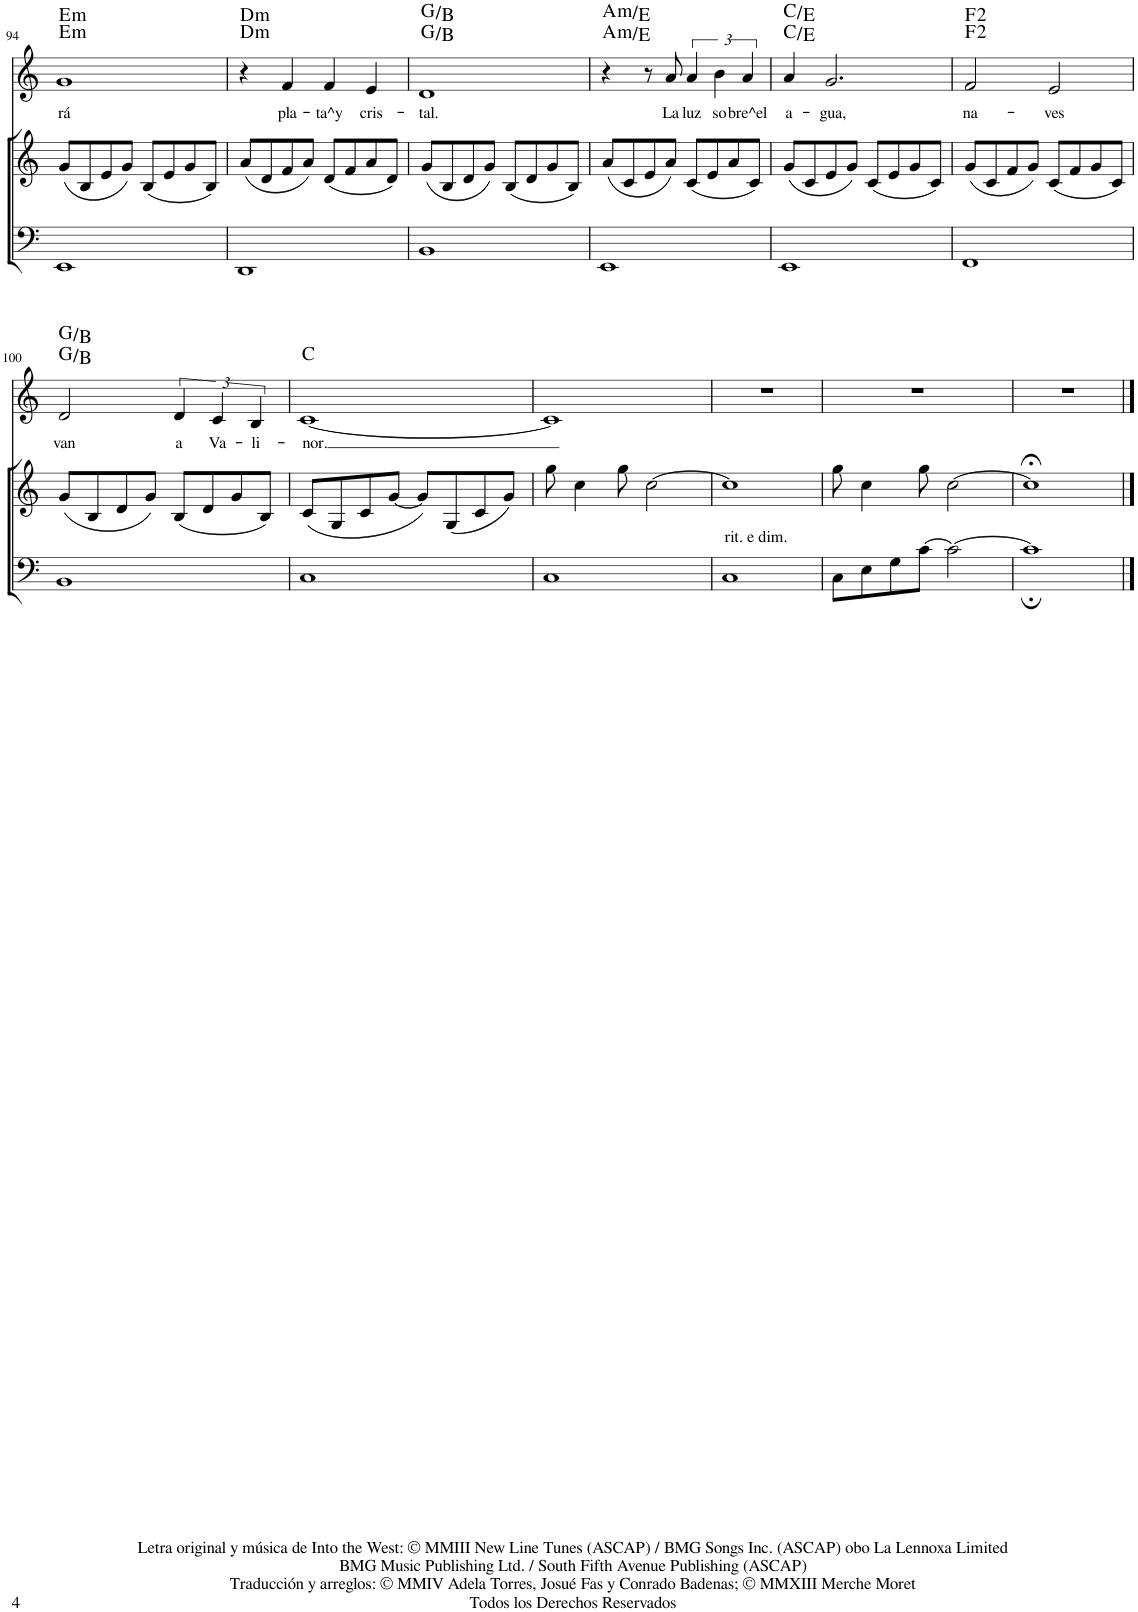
**kern	**kern	**kern	**text	**harte
*part3	*part2	*part1	*part1	*part1
*staff3	*staff2	*staff1	*staff1	*
*I"Violoncello	*I"Violin	*I"Voice	*	*
*I'Vc	*I'Vln	*	*	*
!!LO:PB:g=z
*clefF4	*clefG2	*clefG2	*	*
*k[]	*k[]	*k[]	*	*
*M4/4	*M4/4	*M4/4	*	*
=94	=94	=94	=94	=94
!	!	!	!LO:LY:b	!LO:H:n=1:kt=m
!	!	!	!	!LO:H:n=2:kt=m
1EE	(8g/L	1g	rá	E:min E:min
.	8B/	.	.	.
.	8e/	.	.	.
.	8g/J)	.	.	.
.	(8B/L	.	.	.
.	8e/	.	.	.
.	8g/	.	.	.
.	8B/J)	.	.	.
=95	=95	=95	=95	=95
!	!	!	!	!LO:H:n=1:kt=m
!	!	!	!	!LO:H:n=2:kt=m
1DD	(8a/L	4r	.	D:min D:min
.	8d/	.	.	.
!	!	!	!LO:LY:b	!
.	8f/	4f/	pla-	.
.	8a/J)	.	.	.
!	!	!	!LO:LY:b	!
.	(8d/L	4f/	-ta^y	.
.	8f/	.	.	.
!	!	!	!LO:LY:b	!
.	8a/	4e/	cris-	.
.	8d/J)	.	.	.
=96	=96	=96	=96	=96
!	!	!	!LO:LY:b	!
1BB	(8g/L	1d	-tal.	G:maj/3 G:maj/3
.	8B/	.	.	.
.	8d/	.	.	.
.	8g/J)	.	.	.
.	(8B/L	.	.	.
.	8d/	.	.	.
.	8g/	.	.	.
.	8B/J)	.	.	.
=97	=97	=97	=97	=97
!	!	!	!	!LO:H:n=1:kt=m
!	!	!	!	!LO:H:n=2:kt=m
1EE	(8a/L	4r	.	A:min/5 A:min/5
.	8c/	.	.	.
.	8e/	8r	.	.
!	!	!	!LO:LY:b	!
.	8a/J)	8a/	La	.
!	!	!	!LO:LY:b	!
.	(8c/L	6a/	luz	.
.	8e/	.	.	.
!	!	!	!LO:LY:b	!
.	.	6b\	so-	.
.	8a/	.	.	.
!	!	!	!LO:LY:b	!
.	.	6a/	-bre^el	.
.	8c/J)	.	.	.
=98	=98	=98	=98	=98
!	!	!	!LO:LY:b	!
1EE	(8g/L	4a/	a-	C:maj/3 C:maj/3
.	8c/	.	.	.
!	!	!	!LO:LY:b	!
.	8e/	2.g/	-gua,	.
.	8g/J)	.	.	.
.	(8c/L	.	.	.
.	8e/	.	.	.
.	8g/	.	.	.
.	8c/J)	.	.	.
=99	=99	=99	=99	=99
!	!	!	!LO:LY:b	!
1FF	(8g/L	2f/	na-	F:maj(2) F:maj(2)
.	8c/	.	.	.
.	8f/	.	.	.
.	8g/J)	.	.	.
!	!	!	!LO:LY:b	!
.	(8c/L	2e/	-ves	.
.	8f/	.	.	.
.	8g/	.	.	.
.	8c/J)	.	.	.
!!LO:LB:g=z
=100	=100	=100	=100	=100
!	!	!	!LO:LY:b	!
1BB	(8g/L	2d/	van	G:maj/3 G:maj/3
.	8B/	.	.	.
.	8d/	.	.	.
.	8g/J)	.	.	.
!	!	!	!LO:LY:b	!
.	(8B/L	6d/	a	.
.	8d/	.	.	.
!	!	!	!LO:LY:b	!
.	.	6c/	Va-	.
.	8g/	.	.	.
!	!	!	!LO:LY:b	!
.	.	6B/	-li-	.
.	8B/J)	.	.	.
=101	=101	=101	=101	=101
!	!	!	!LO:LY:b	!
1C	(8c/L	[1c	-nor.	C:maj
.	8G/	.	.	.
.	8c/	.	.	.
.	[8g/J	.	.	.
.	8g/L])	.	.	.
.	(8G/	.	.	.
.	8c/	.	.	.
.	8g/J)	.	.	.
=102	=102	=102	=102	=102
1C	8gg\	1c]	.	.
.	4cc\	.	.	.
.	8gg\	.	.	.
.	[2cc\	.	.	.
=103	=103	=103	=103	=103
!LO:TX:a:t=rit. e dim.	!	!	!	!
1C	1cc]	1r	.	.
=104	=104	=104	=104	=104
8C\L	8gg\	1r	.	.
8E\	4cc\	.	.	.
8G\	.	.	.	.
[8c\J	8gg\	.	.	.
2c\_	[2cc\	.	.	.
=105	=105	=105	=105	=105
1c;]	1cc;<]	1r	.	.
==	==	==	==	==
*-	*-	*-	*-	*-
